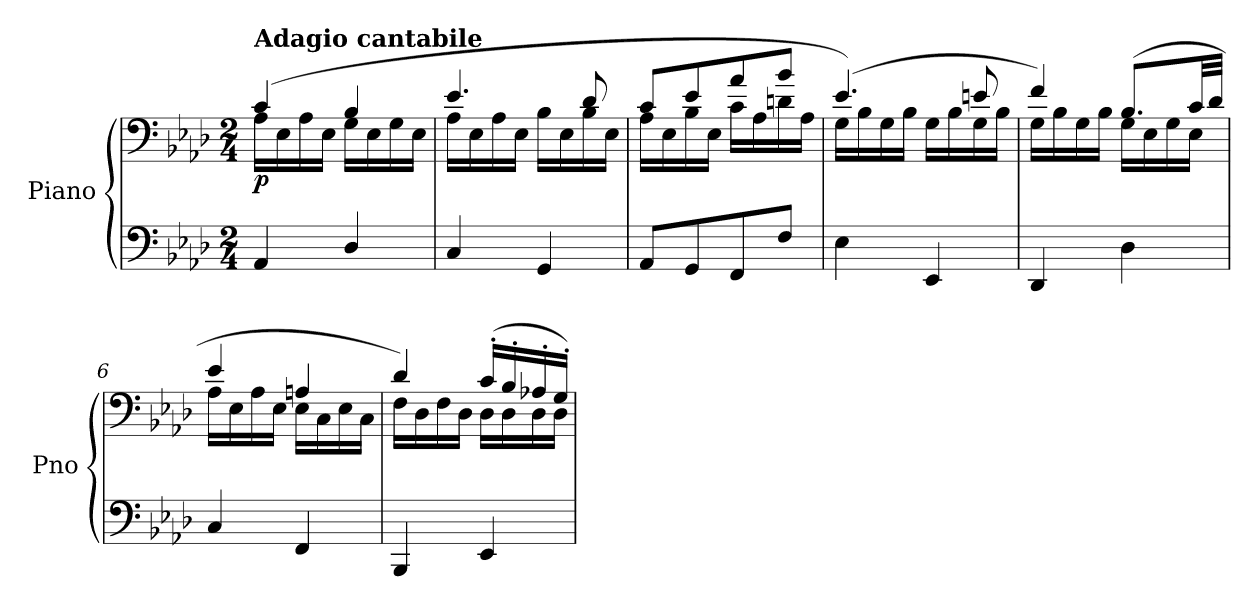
**kern	**kern	**dynam
*part1	*part1	*part1
*staff2	*staff1	*staff1/2
*I"Piano	*	*
*I'Pno	*	*
*clefF4	*clefF4	*
*k[b-e-a-d-]	*k[b-e-a-d-]	*
*M2/4	*M2/4	*
=1	=1	=1
*	*^	*
!	!LO:TX:a:B:t=Adagio cantabile	!	!
!	!	!	!LO:DY:b
4AA-/	(>4c/	16A-\LL	p
.	.	16E-\	.
.	.	16A-\	.
.	.	16E-\JJ	.
4D-/	4B-/	16G\LL	.
.	.	16E-\	.
.	.	16G\	.
.	.	16E-\JJ	.
=2	=2	=2	=2
4C/	4.e-/	16A-\LL	.
.	.	16E-\	.
.	.	16A-\	.
.	.	16E-\JJ	.
4GG/	.	16B-\LL	.
.	.	16E-\	.
.	8d-/	16B-\	.
.	.	16E-\JJ	.
=3	=3	=3	=3
8AA-/L	8c/L	16A-\LL	.
.	.	16E-\	.
8GG/	8e-/	16B-\	.
.	.	16E-\JJ	.
8FF/	8a-/	16c\LL	.
.	.	16A-\	.
8F/J	8b-/J	16dn\	.
.	.	16A-\JJ	.
=4	=4	=4	=4
4E-\	(>4.e-/)	16G\LL	.
.	.	16B-\	.
.	.	16G\	.
.	.	16B-\JJ	.
4EE-/	.	16G\LL	.
.	.	16B-\	.
.	8en/	16G\	.
.	.	16B-\JJ	.
!!LO:LB:g=z	!!
=5	=5	=5	=5
4DD-/	4f/)	16G\LL	.
.	.	16B-\	.
.	.	16G\	.
.	.	16B-\JJ	.
4D-\	(>8.B-/L	16G\LL	.
.	.	16E-\	.
.	.	16G\	.
.	32c/LL	16E-\JJ	.
.	32d-/JJJ	.	.
=6	=6	=6	=6
4C/	4e-/	16A-\LL	.
.	.	16E-\	.
.	.	16A-\	.
.	.	16E-\JJ	.
4FF/	4An/	16E-\LL	.
.	.	16C\	.
.	.	16E-\	.
.	.	16C\JJ	.
=7	=7	=7	=7
4BBB-/	4d-/)	16F\LL	.
.	.	16D-\	.
.	.	16F\	.
.	.	16D-\JJ	.
4EE-/	(>16c'/LL	16D-\LL	.
.	16B-'/	16D-\	.
.	16A-X'/	16D-\	.
.	16G'/JJ)	16D-\JJ	.
*	*v	*v	*
=	=	=
*-	*-	*-
